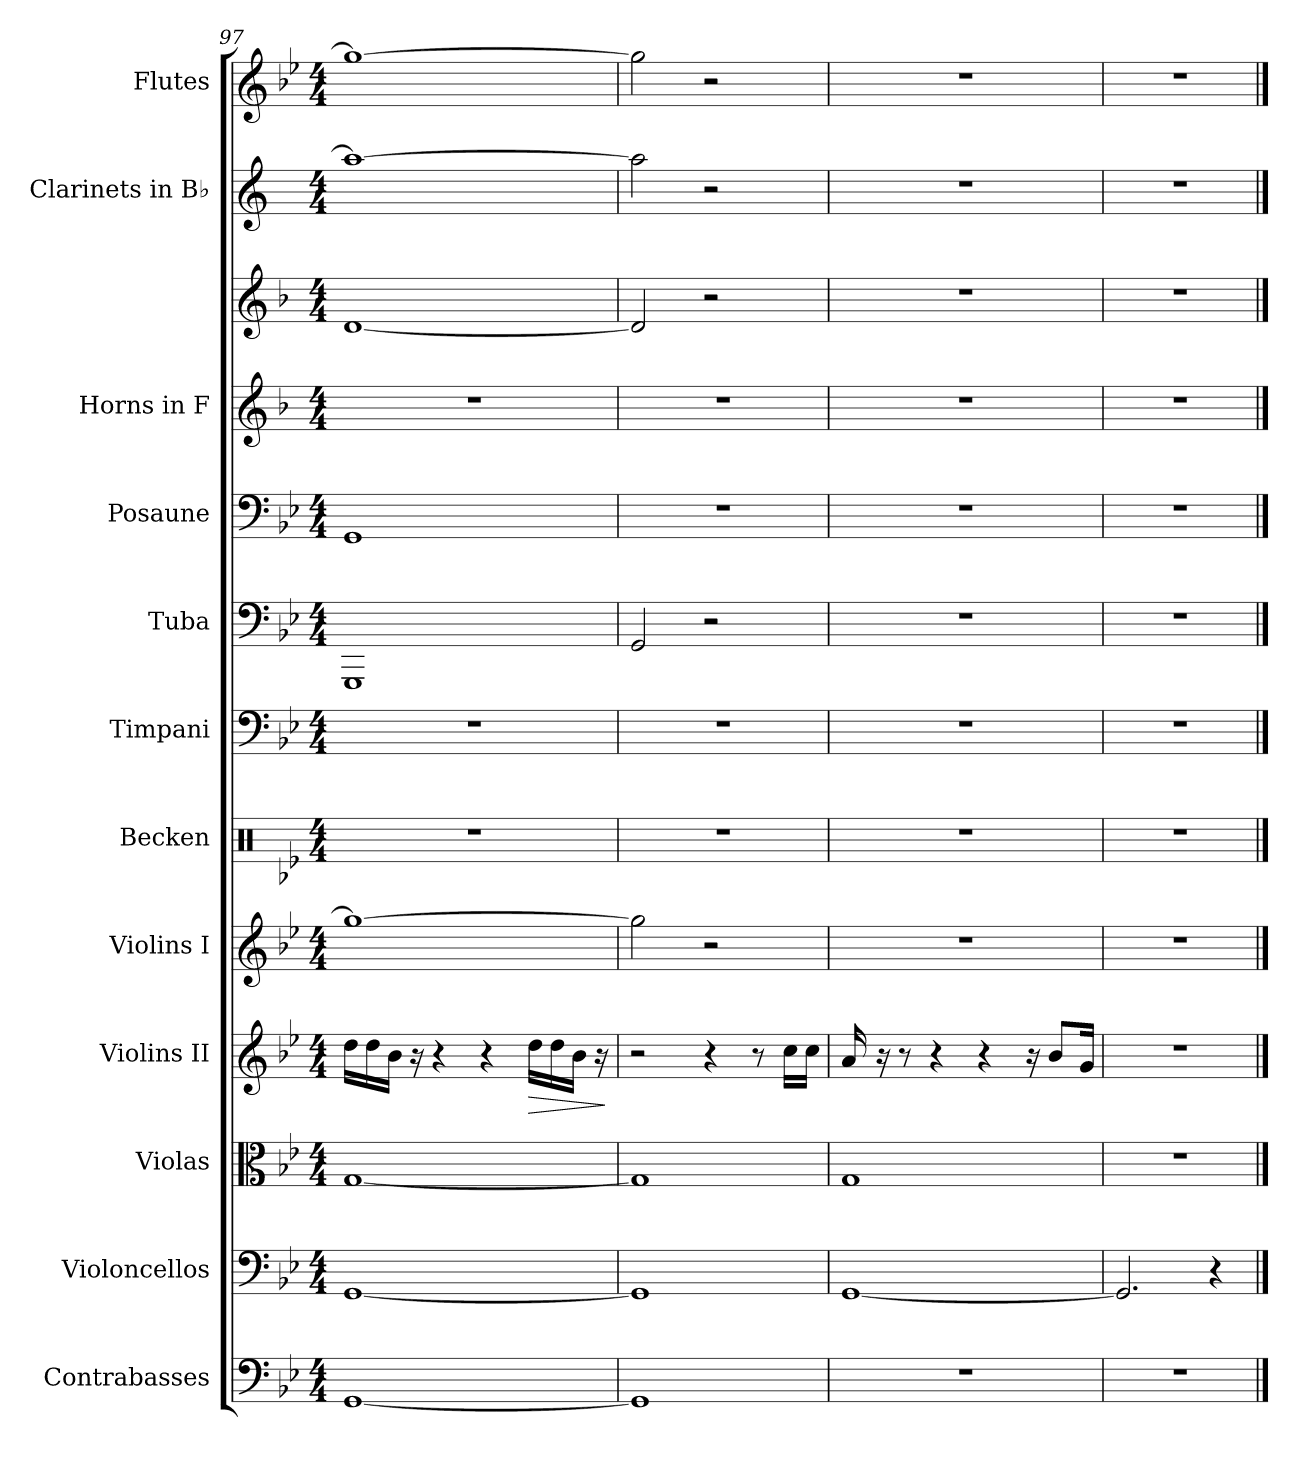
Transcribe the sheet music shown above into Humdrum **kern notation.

**kern	**kern	**kern	**kern	**dynam	**kern	**kern	**kern	**kern	**kern	**kern	**kern	**kern	**kern
*part12	*part11	*part10	*part9	*part9	*part8	*part7	*part6	*part5	*part4	*part3	*part3	*part2	*part1
*staff13	*staff12	*staff11	*staff10	*staff10	*staff9	*staff8	*staff7	*staff6	*staff5	*staff4	*staff3	*staff2	*staff1
*I"Contrabasses	*I"Violoncellos	*I"Violas	*I"Violins II	*	*I"Violins I	*I"Becken	*I"Timpani	*I"Tuba	*I"Posaune	*I"Horns in F	*	*I"Clarinets in B♭	*I"Flutes
*I'Cb.	*I'Vc.	*I'Vla.	*I'Vln. II	*	*I'Vln. I	*I'Bkn.	*I'Timp.	*I'Tba.	*I'Psn.	*	*	*	*I'Fl.
*clefF4	*clefF4	*clefC3	*clefG2	*	*clefG2	*clefX	*clefF4	*clefF4	*clefF4	*clefG2	*clefG2	*clefG2	*clefG2
*ITrd7c12	*	*	*	*	*	*	*	*	*	*ITrd4c7	*ITrd4c7	*ITrd1c2	*
*k[b-e-]	*k[b-e-]	*k[b-e-]	*k[b-e-]	*	*k[b-e-]	*k[b-e-]	*k[b-e-]	*k[b-e-]	*k[b-e-]	*k[b-e-]	*k[b-e-]	*k[b-e-]	*k[b-e-]
*M4/4	*M4/4	*M4/4	*M4/4	*	*M4/4	*M4/4	*M4/4	*M4/4	*M4/4	*M4/4	*M4/4	*M4/4	*M4/4
=97	=97	=97	=97	=97	=97	=97	=97	=97	=97	=97	=97	=97	=97
[1GGG	[1GG	[1G	16dd\LL	.	1gg_	1r	1r	1GGG	1GG	1r	[1G	1gg_	1gg_
.	.	.	16dd\	.	.	.	.	.	.	.	.	.	.
.	.	.	16b-\JJ	.	.	.	.	.	.	.	.	.	.
.	.	.	16r	.	.	.	.	.	.	.	.	.	.
.	.	.	4r	.	.	.	.	.	.	.	.	.	.
.	.	.	4r	.	.	.	.	.	.	.	.	.	.
!	!	!	!	!LO:HP:b	!	!	!	!	!	!	!	!	!
.	.	.	16dd\LL	>	.	.	.	.	.	.	.	.	.
.	.	.	16dd\	.	.	.	.	.	.	.	.	.	.
.	.	.	16b-\JJ	.	.	.	.	.	.	.	.	.	.
.	.	.	16r	.	.	.	.	.	.	.	.	.	.
.	.	.	.	]	.	.	.	.	.	.	.	.	.
=98	=98	=98	=98	=98	=98	=98	=98	=98	=98	=98	=98	=98	=98
1GGG]	1GG]	1G]	2r	.	2gg\]	1r	1r	2GG/	1r	1r	2G/]	2gg\]	2gg\]
.	.	.	4r	.	2r	.	.	2r	.	.	2r	2r	2r
.	.	.	8r	.	.	.	.	.	.	.	.	.	.
.	.	.	16cc\LL	.	.	.	.	.	.	.	.	.	.
.	.	.	16cc\JJ	.	.	.	.	.	.	.	.	.	.
=99	=99	=99	=99	=99	=99	=99	=99	=99	=99	=99	=99	=99	=99
1r	[1GG	1G	16a/	.	1r	1r	1r	1r	1r	1r	1r	1r	1r
.	.	.	16r	.	.	.	.	.	.	.	.	.	.
.	.	.	8r	.	.	.	.	.	.	.	.	.	.
.	.	.	4r	.	.	.	.	.	.	.	.	.	.
.	.	.	4r	.	.	.	.	.	.	.	.	.	.
.	.	.	16r	.	.	.	.	.	.	.	.	.	.
.	.	.	8b-/L	.	.	.	.	.	.	.	.	.	.
.	.	.	16g/Jk	.	.	.	.	.	.	.	.	.	.
=100	=100	=100	=100	=100	=100	=100	=100	=100	=100	=100	=100	=100	=100
1r	2.GG/]	1r	1r	.	1r	1r	1r	1r	1r	1r	1r	1r	1r
.	4r	.	.	.	.	.	.	.	.	.	.	.	.
==	==	==	==	==	==	==	==	==	==	==	==	==	==
*-	*-	*-	*-	*-	*-	*-	*-	*-	*-	*-	*-	*-	*-
